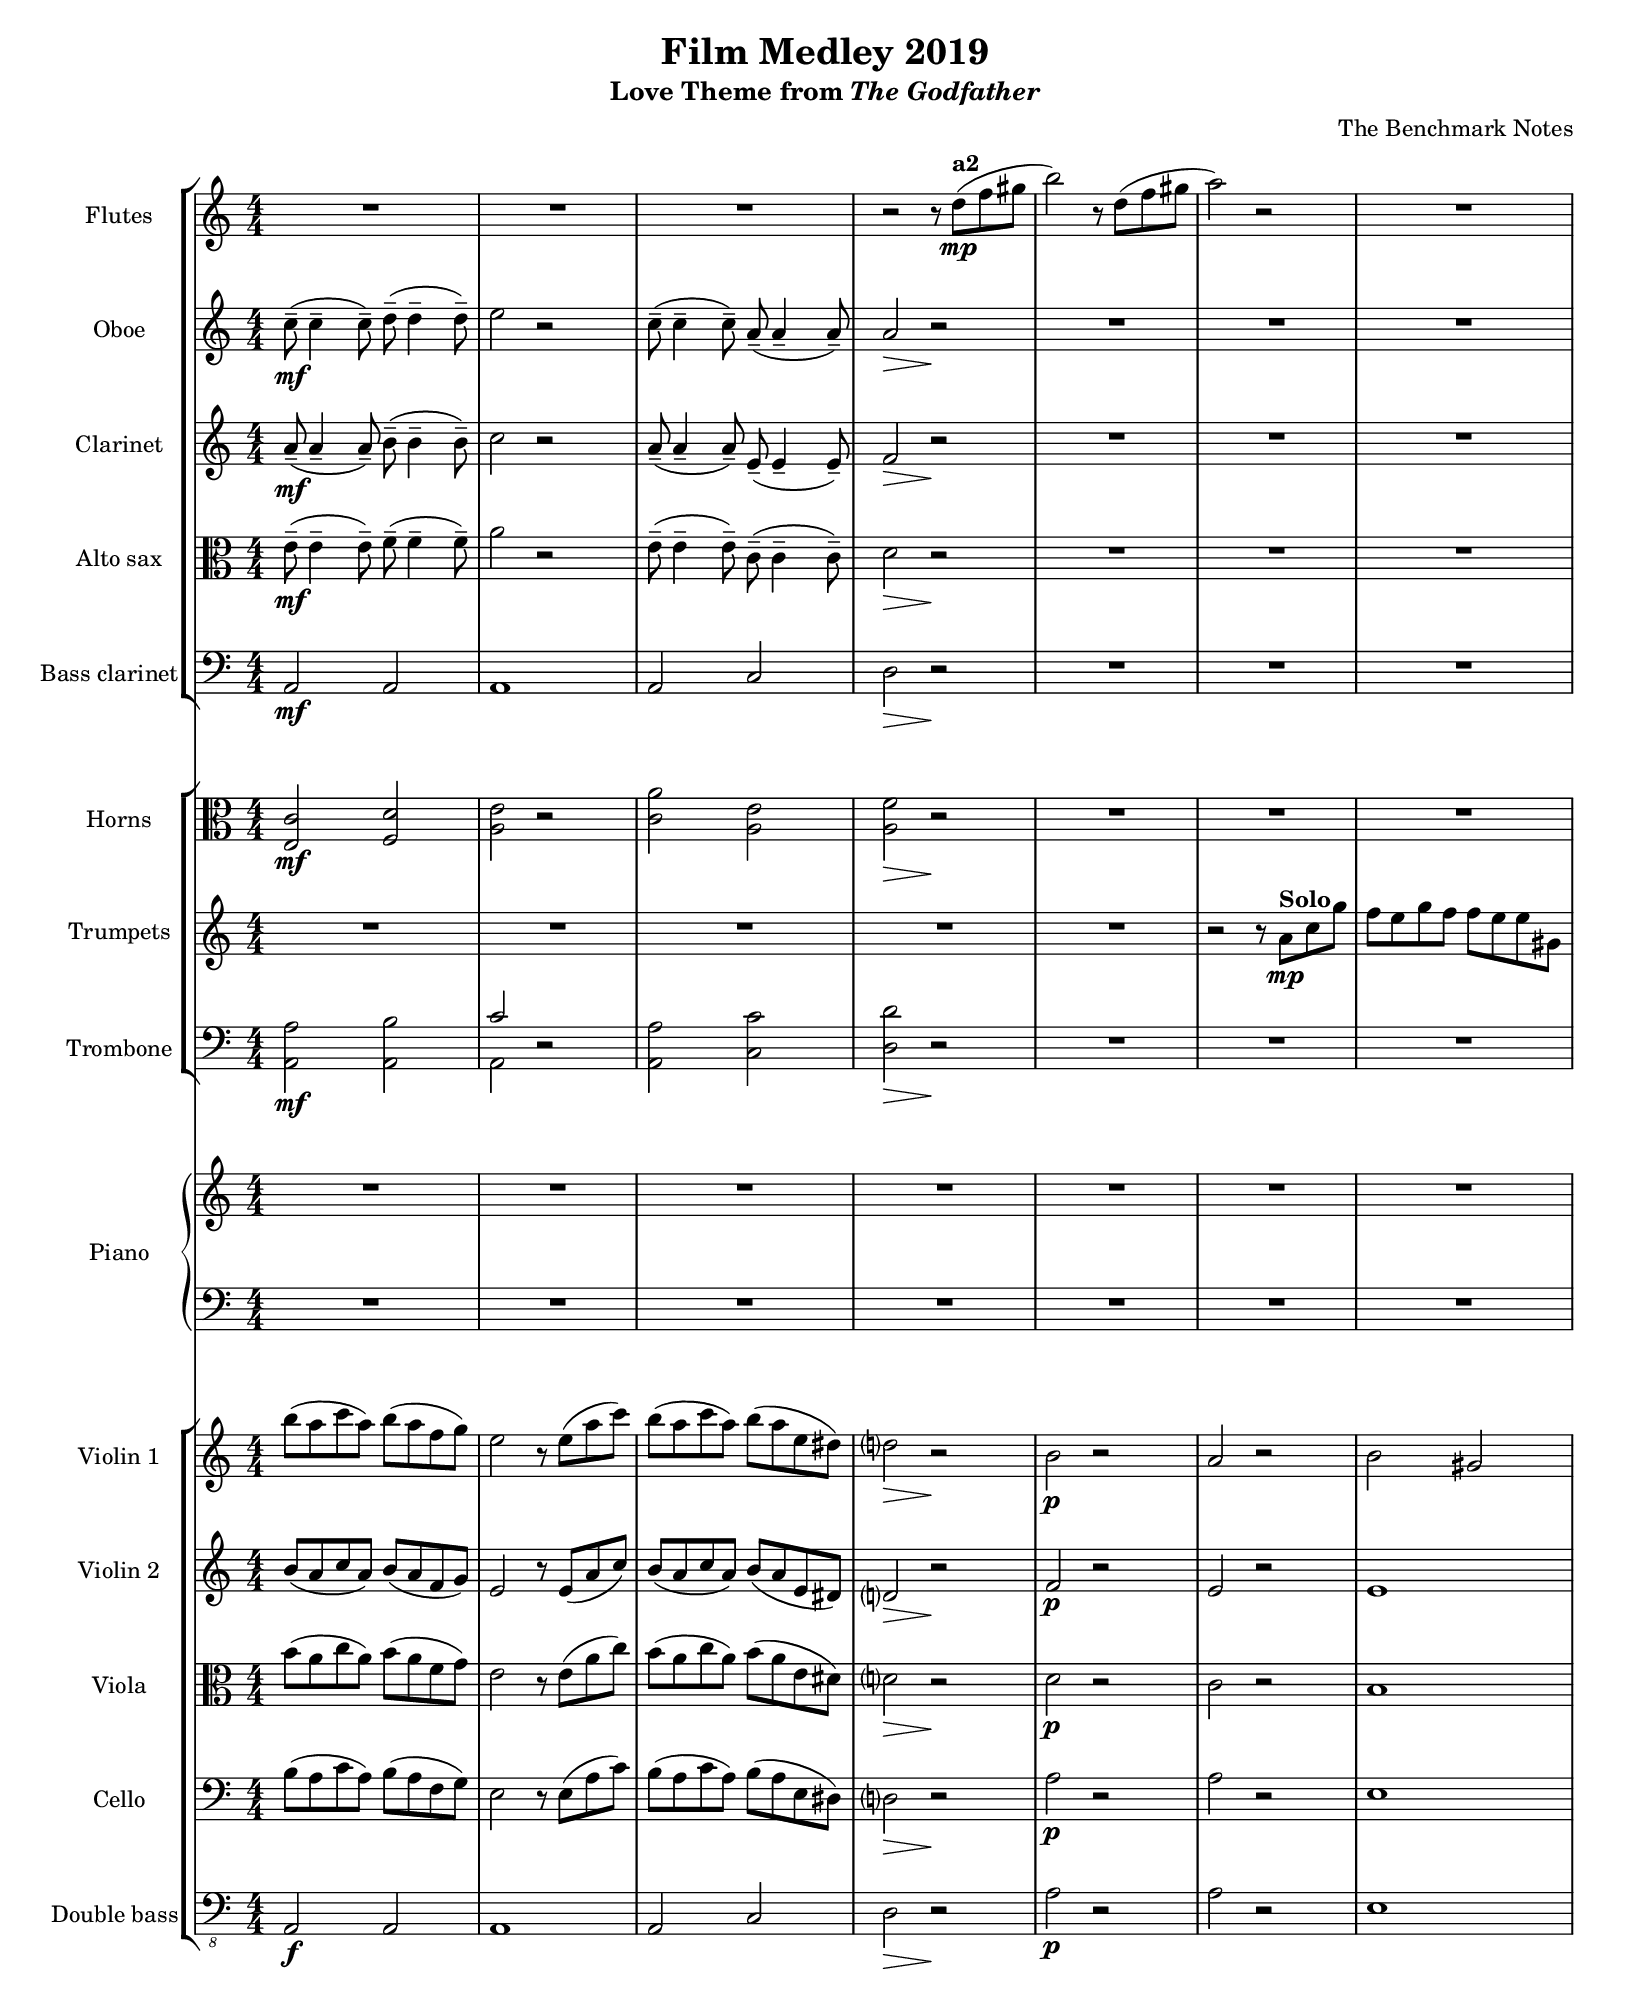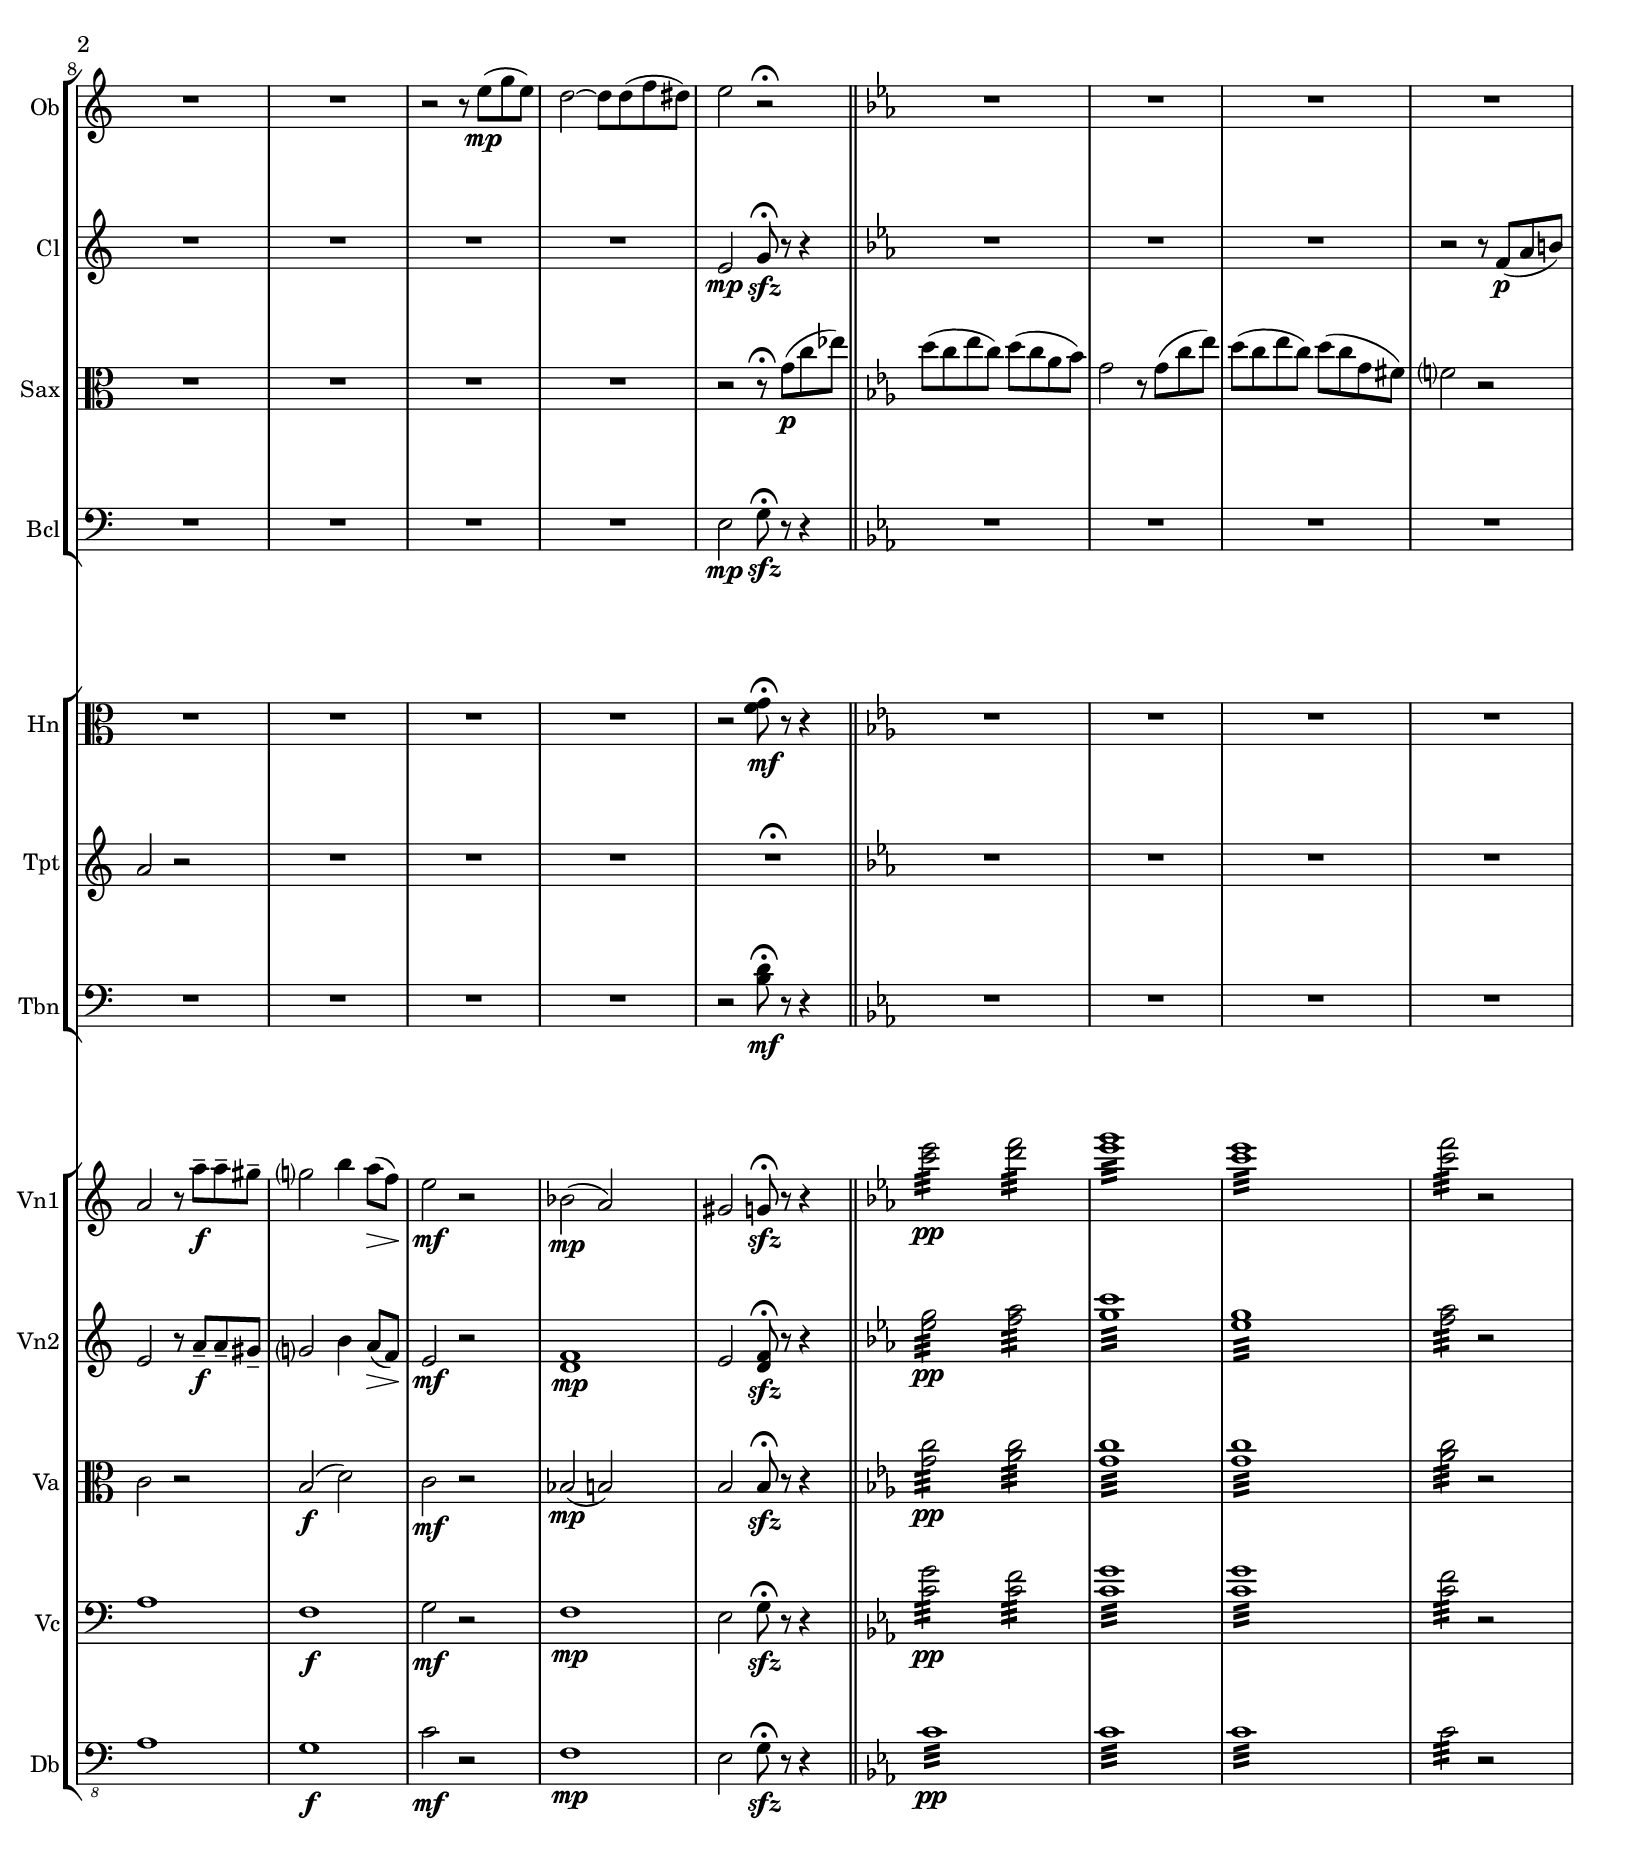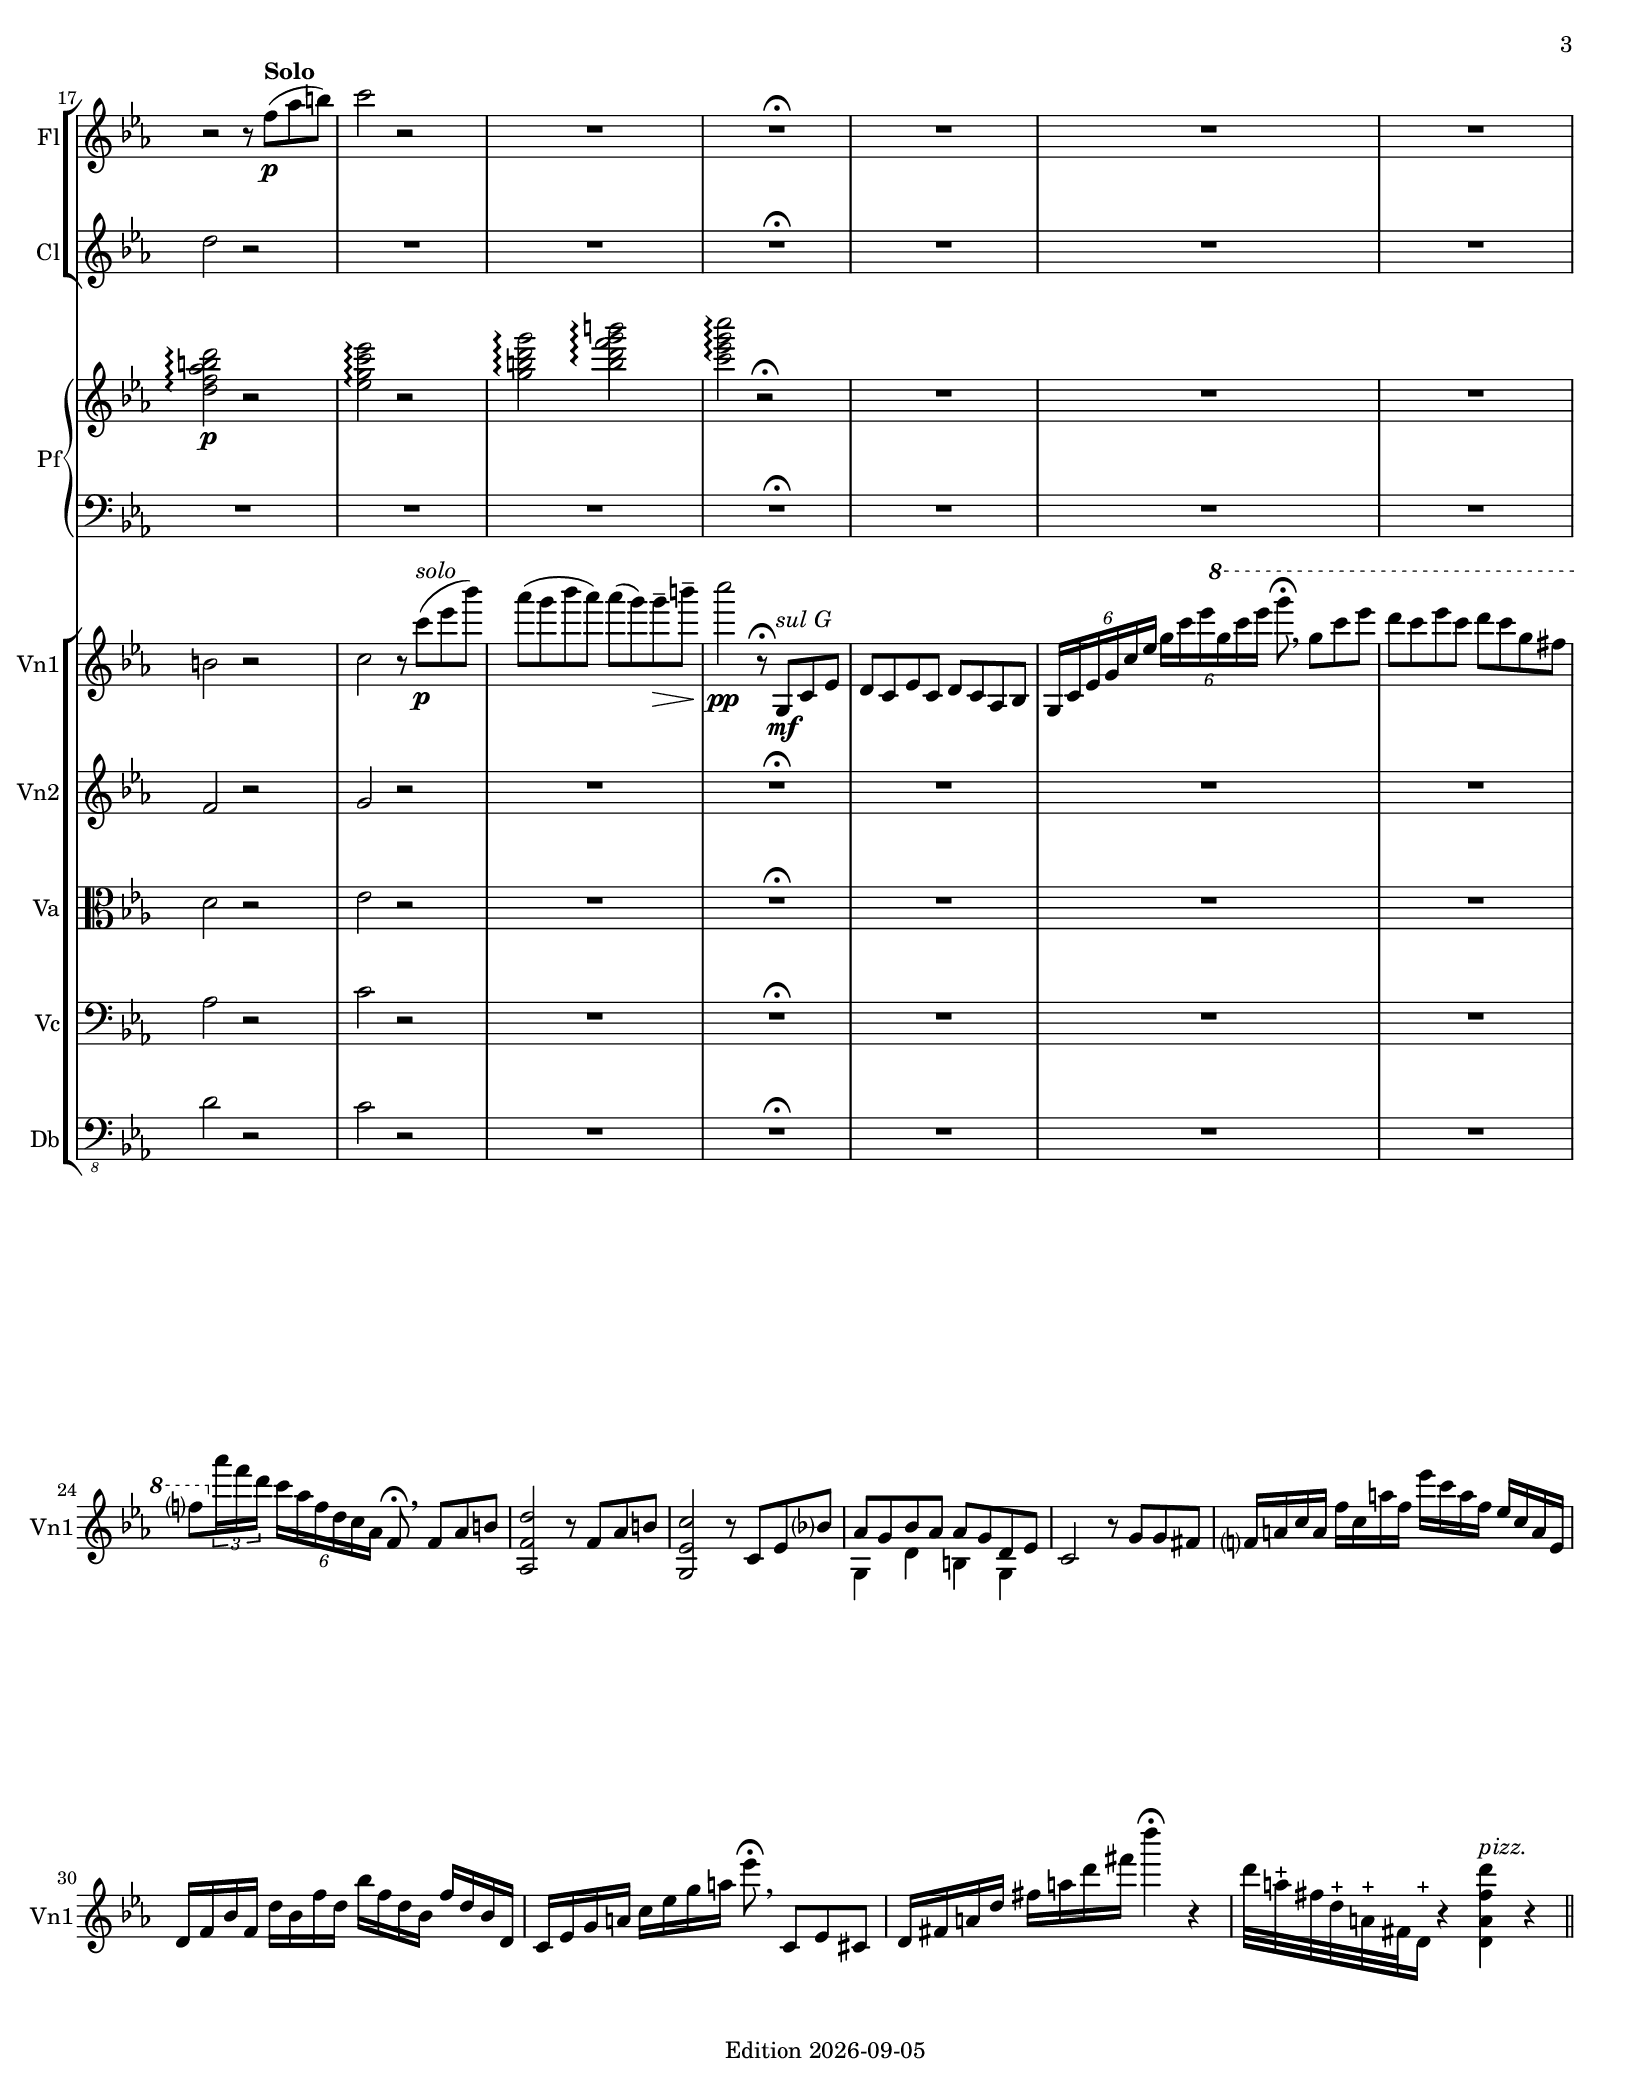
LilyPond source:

\version "2.18.2"
\include "header.ly"
\include "GodfatherNotes.ly"

#(set! paper-alist (cons '("my size" . (cons (* 11 in) (* 14 in))) paper-alist))
#(set-default-paper-size "my size")

\header {
  subtitle = \markup{ "Love Theme from" \italic "The Godfather" }
}

\score {
  \layout{
    \context{
      \Staff \RemoveEmptyStaves
    }
  }
  <<
    \new StaffGroup <<
      \new Staff \with { instrumentName = #"Flutes" shortInstrumentName = #"Fl" } {
        \clef treble
        \numericTimeSignature
        \accidentalStyle modern-cautionary
        \compressFullBarRests
        \partcombine \GodfatherFluteOne \GodfatherFluteTwo
      }
      \new Staff \with { instrumentName = #"Oboe" shortInstrumentName = #"Ob" } {
        \clef treble
        \numericTimeSignature
        \accidentalStyle modern-cautionary
        \compressFullBarRests
        \GodfatherOboe
      }
      \new Staff \with { instrumentName = #"Clarinet" shortInstrumentName = #"Cl" } {
        \clef treble
        \numericTimeSignature
        \accidentalStyle modern-cautionary
        \compressFullBarRests
        \GodfatherClarinet
      }
      \new Staff \with { instrumentName = #"Alto sax" shortInstrumentName = #"Sax" } {
        \clef alto
        \numericTimeSignature
        \accidentalStyle modern-cautionary
        \compressFullBarRests
        \GodfatherSax
      }
      \new Staff \with { instrumentName = #"Bass clarinet" shortInstrumentName = #"Bcl" } {
        \clef bass
        \numericTimeSignature
        \accidentalStyle modern-cautionary
        \compressFullBarRests
        \GodfatherBassClarinet
      }
    >>
    \new StaffGroup <<
      \new Staff \with { instrumentName = #"Horns" shortInstrumentName = #"Hn" } {
        \clef alto
        \numericTimeSignature
        \accidentalStyle modern-cautionary
        \compressFullBarRests
        \partcombine \GodfatherHornOne \GodfatherHornTwo
      }
      \new Staff \with { instrumentName = #"Trumpets" shortInstrumentName = #"Tpt" } {
        \clef treble
        \numericTimeSignature
        \accidentalStyle modern-cautionary
        \compressFullBarRests
        \partcombine \GodfatherTrumpetOne \GodfatherTacet
      }
      \new Staff \with { instrumentName = #"Trombone" shortInstrumentName = #"Tbn" } {
        \clef bass
        \numericTimeSignature
        \accidentalStyle modern-cautionary
        \compressFullBarRests
        \partcombine \GodfatherTromboneOne \GodfatherTromboneTwo
      }
    >>
    \new PianoStaff \with { instrumentName = #"Piano" shortInstrumentName = #"Pf" } <<
      \new Staff  {
        \clef treble
        \numericTimeSignature
        \accidentalStyle modern-cautionary
        \compressFullBarRests
        \GodfatherPianoRH
      }
      \new Staff {
        \clef bass
        \numericTimeSignature
        \accidentalStyle modern-cautionary
        \compressFullBarRests
        \GodfatherPianoLH
      }
    >>
    \new StaffGroup <<
      \new Staff \with { instrumentName = #"Violin 1" shortInstrumentName = #"Vn1" } {
        \clef treble
        \numericTimeSignature
        \accidentalStyle modern-cautionary
        \compressFullBarRests
        \GodfatherViolinOne
      }
      \new Staff \with { instrumentName = #"Violin 2" shortInstrumentName = #"Vn2" } {
        \clef treble
        \numericTimeSignature
        \accidentalStyle modern-cautionary
        \compressFullBarRests
        \GodfatherViolinTwo
      }
      \new Staff \with { instrumentName = #"Viola" shortInstrumentName = #"Va" } {
        \clef alto
        \numericTimeSignature
        \accidentalStyle modern-cautionary
        \compressFullBarRests
        \GodfatherViola
      }
      \new Staff \with { instrumentName = #"Cello" shortInstrumentName = #"Vc" } {
        \clef bass
        \numericTimeSignature
        \accidentalStyle modern-cautionary
        \compressFullBarRests
        \GodfatherCello
      }
      \new Staff \with { instrumentName = #"Double bass" shortInstrumentName = #"Db" } {
        \clef "bass_8"
        \numericTimeSignature
        \accidentalStyle modern-cautionary
        \compressFullBarRests
        \GodfatherDoubleBass
      }
    >>
  >>
}